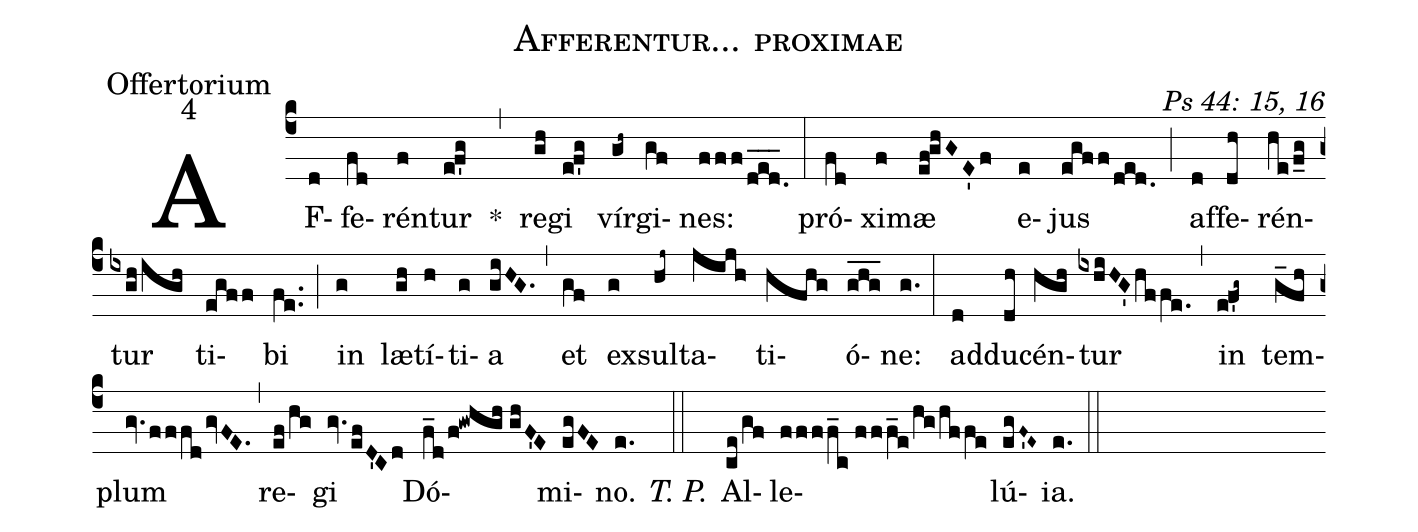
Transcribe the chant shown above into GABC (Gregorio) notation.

name: Afferentur... proximae;
office-part: Offertorium;
mode: 4;
commentary: Ps 44: 15, 16;
%%
(c4) AF(d)fe(fd)rén(f)tur(e!f'g) *(,) re(gh)gi(e!f'g) vír(gh~)gi(gf)nes:(fff/d_e_d._) (:)
pró(fd)xi(f)mæ(ef!ghGE'f) e(e)jus(egff/ded.) (;) af(d)fe(dh)rén(he/f_g)tur(ixgh/igh) ti(egff)bi(fe..) (;) in(g) læ(gh)tí(h)ti(g)a(giHG.) (,) et(gf) ex(g)sul(hj~)ta(jijh)ti(hfhg)ó(ghg___)ne:(g.) (:)
ad(d)du(dh)cén(hgh)tur(ixhiHG'hffe.) (,) in(e!f'g~) tem(g_fh)plum(gv.fffdgvFE.) (,) re(ef/hg)gi(gv.efD'Cd) Dó(f_d/f!gwhgh//ghF'E)mi(egFE)no.(e.) <i>T. P.</i>(::)
Al(ce/gf)le(ffff_c//fff_e/hg/hffe)lú(egF~'E~)ia.(e.) (::)
